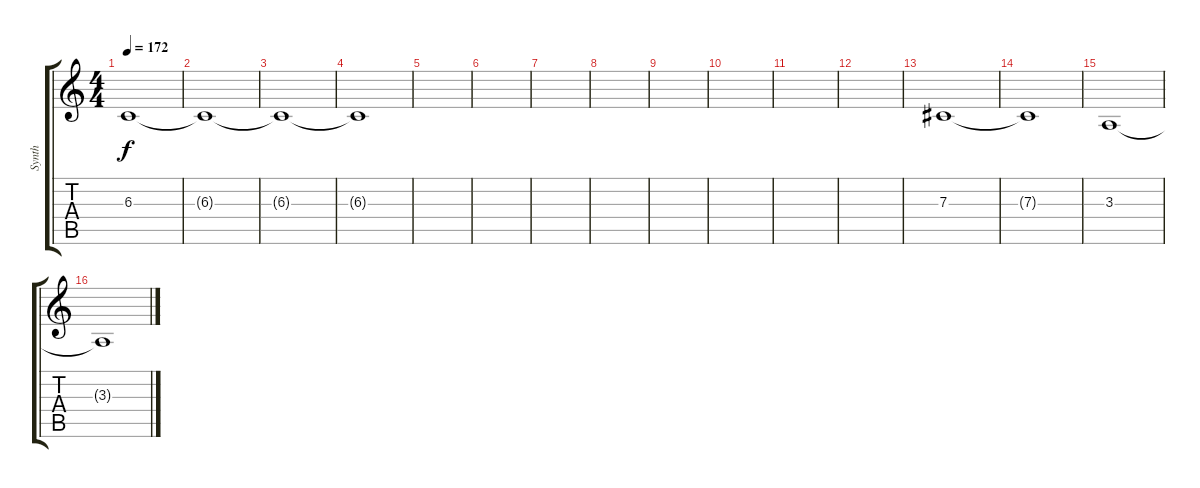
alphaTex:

\track ("Synth" "Synth") {instrument synthstrings2}
\staff {score tabs}
\tuning (Eb4 Bb3 Gb3 Db3 Ab2 Db2) {hide}
\ts (4 4)
\tempo 172
\clef g2
\ks c
6.3.1{dy f} |
6.3{t}.1 |
6.3{t}.1 |
6.3{t}.1 |
|
|
|
|
|
|
|
|
7.3.1{volume 16} |
7.3{t}.1 |
3.3.1 |
3.3{t}.1
